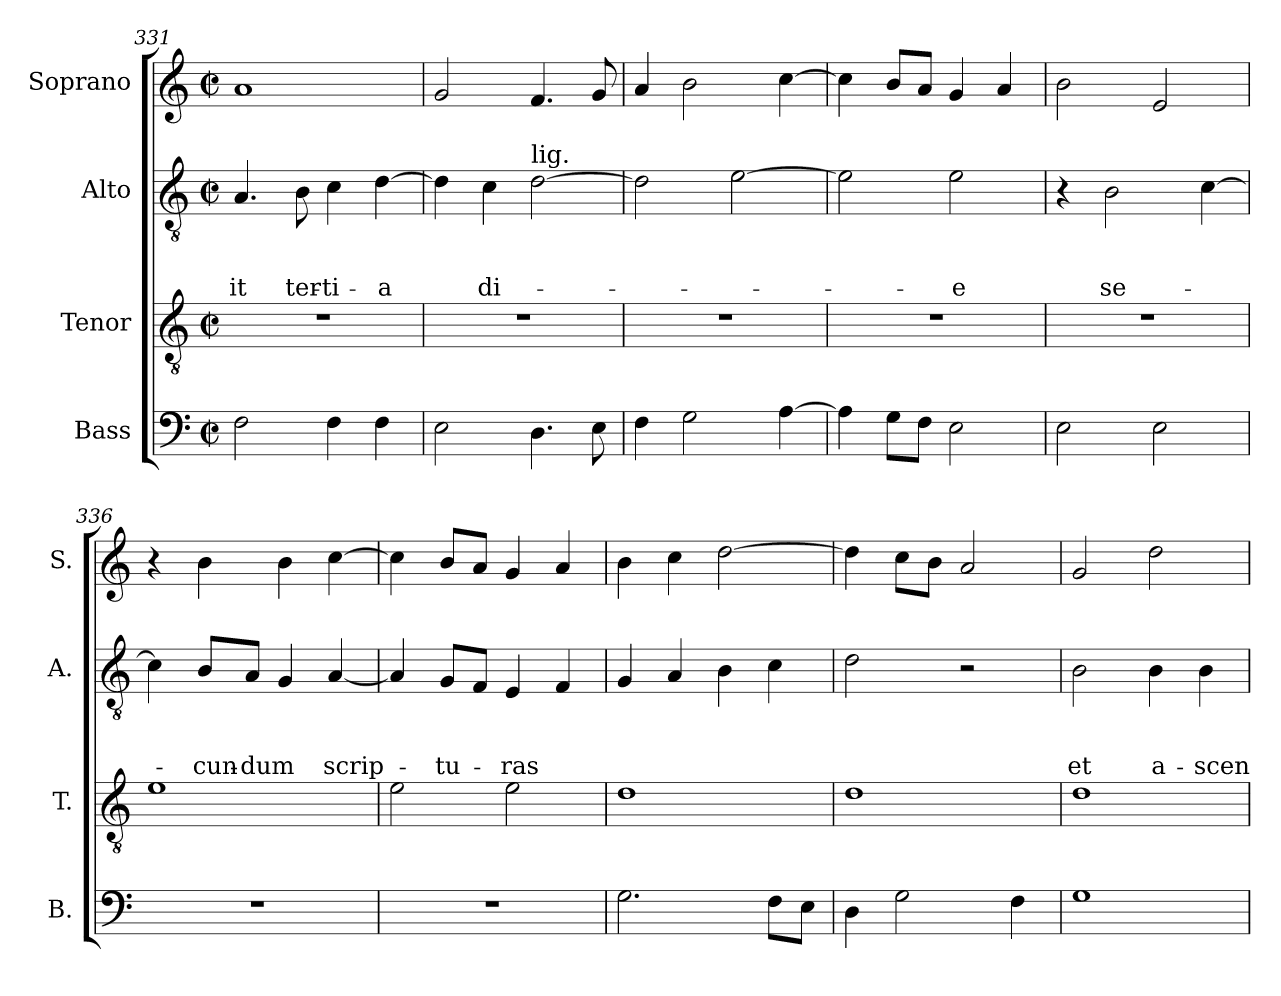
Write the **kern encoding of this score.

**kern	**kern	**kern	**text	**text	**text	**kern
*part4	*part3	*part2	*part2	*part2	*part2	*part1
*staff4	*staff3	*staff2	*staff2	*staff2	*staff2	*staff1
*I"Bass	*I"Tenor	*I"Alto	*	*	*	*I"Soprano
*I'B.	*I'T.	*I'A.	*	*	*	*I'S.
*clefF4	*clefGv2	*clefGv2	*	*	*	*clefG2
*k[]	*k[]	*k[]	*	*	*	*k[]
*C:	*C:	*C:	*	*	*	*C:
*M2/2	*M2/2	*M2/2	*	*	*	*M2/2
*met(c|)	*met(c|)	*met(c|)	*	*	*	*met(c|)
=331	=331	=331	=331	=331	=331	=331
!	!	!	!	!	!LO:LY:b	!
2F\	1r	4.A/	.	.	-it	1a
!	!	!	!	!	!LO:LY:b	!
.	.	8B\	.	.	ter-	.
!	!	!	!	!	!LO:LY:b	!
4F\	.	4c\	.	.	-ti-	.
!	!	!	!	!	!LO:LY:b	!
4F\	.	[>4d\	.	.	-a	.
=332	=332	=332	=332	=332	=332	=332
2E\	1r	4d\]	.	.	.	2g/
!	!	!	!	!	!LO:LY:b	!
.	.	4c\	.	.	di-	.
!	!	!LO:TX:a:t=lig.	!	!	!	!
4.D\	.	[>2d\	.	.	.	4.f/
8E\	.	.	.	.	.	8g/
=333	=333	=333	=333	=333	=333	=333
4F\	1r	2d\]	.	.	.	4a/
2G\	.	.	.	.	.	2b\
.	.	[>2e\	.	.	.	.
[>4A\	.	.	.	.	.	[>4cc\
=334	=334	=334	=334	=334	=334	=334
4A\]	1r	2e\]	.	.	.	4cc\]
8G\L	.	.	.	.	.	8b/L
8F\J	.	.	.	.	.	8a/J
!	!	!	!	!	!LO:LY:b	!
2E\	.	2e\	.	.	-e	4g/
.	.	.	.	.	.	4a/
!!LO:LB:g=z
=335	=335	=335	=335	=335	=335	=335
2E\	1r	4r	.	.	.	2b\
!	!	!	!	!	!LO:LY:b	!
.	.	2B\	.	.	se-	.
2E\	.	.	.	.	.	2e/
.	.	[>4c\	.	.	.	.
=336	=336	=336	=336	=336	=336	=336
1r	1e	4c\]	.	.	.	4r
!	!	!	!	!	!LO:LY:b	!
.	.	8B/L	.	.	-cun-	4b\
!	!	!	!	!	!LO:LY:b	!
.	.	8A/J	.	.	-dum	.
.	.	4G/	.	.	.	4b\
!	!	!	!	!	!LO:LY:b	!
.	.	[<4A/	.	.	scrip-	[>4cc\
=337	=337	=337	=337	=337	=337	=337
1r	2e\	4A/]	.	.	.	4cc\]
!	!	!	!	!	!LO:LY:b	!
.	.	8G/L	.	.	-tu-	8b/L
.	.	8F/J	.	.	.	8a/J
!	!	!	!	!	!LO:LY:b	!
.	2e\	4E/	.	.	-ras	4g/
.	.	4F/	.	.	.	4a/
=338	=338	=338	=338	=338	=338	=338
2.G\	1d	4G/	.	.	.	4b\
.	.	4A/	.	.	.	4cc\
.	.	4B\	.	.	.	[>2dd\
8F\L	.	4c\	.	.	.	.
8E\J	.	.	.	.	.	.
=339	=339	=339	=339	=339	=339	=339
4D\	1d	2d\	.	.	.	4dd\]
2G\	.	.	.	.	.	8cc\L
.	.	.	.	.	.	8b\J
.	.	2r	.	.	.	2a/
4F\	.	.	.	.	.	.
=340	=340	=340	=340	=340	=340	=340
!	!	!	!	!	!LO:LY:b	!
1G	1d	2B\	.	.	et	2g/
!	!	!	!	!	!LO:LY:b	!
.	.	4B\	.	.	a-	2dd\
!	!	!	!	!	!LO:LY:b	!
.	.	4B\	.	.	-scen-	.
=	=	=	=	=	=	=
*-	*-	*-	*-	*-	*-	*-
